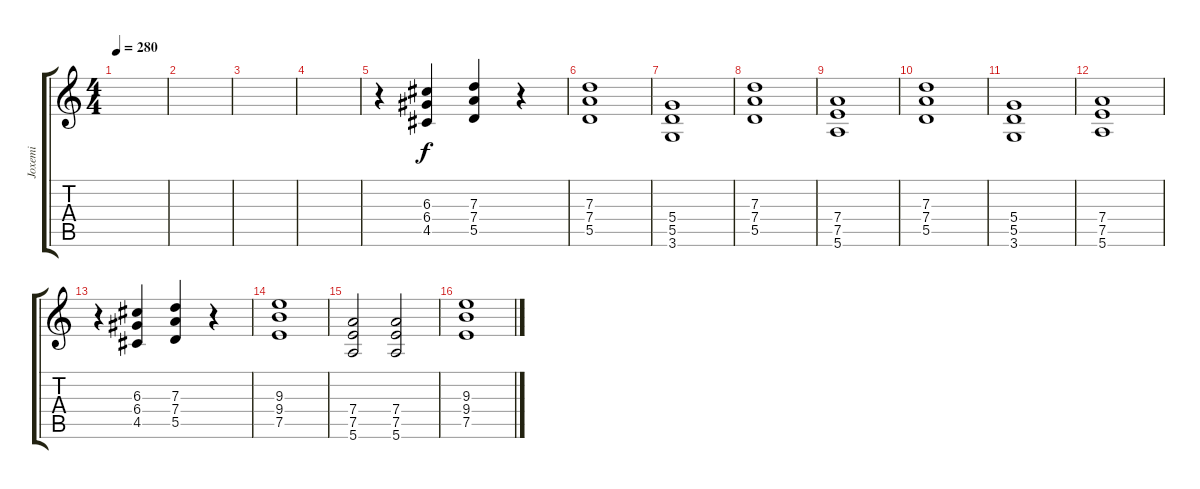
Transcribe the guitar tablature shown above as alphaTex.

\track ("Joxemi" "Joxemi") {instrument overdrivenguitar}
\staff {score tabs}
\tuning (E4 B3 G3 D3 A2 E2) {hide}
\ts (4 4)
\tempo 280
\clef g2
\ks c
|
|
|
|
r.4 (6.3 6.4 4.5).4 (7.3 7.4 5.5).4 r.4 |
(7.3 7.4 5.5).1 |
(5.4 5.5 3.6).1 |
(7.3 7.4 5.5).1 |
(7.4 7.5 5.6).1 |
(7.3 7.4 5.5).1 |
(5.4 5.5 3.6).1 |
(7.4 7.5 5.6).1 |
r.4 (6.3 6.4 4.5).4 (7.3 7.4 5.5).4 r.4 |
(9.3 9.4 7.5).1 |
(7.4 7.5 5.6).2 (7.4 7.5 5.6).2 |
(9.3 9.4 7.5).1
